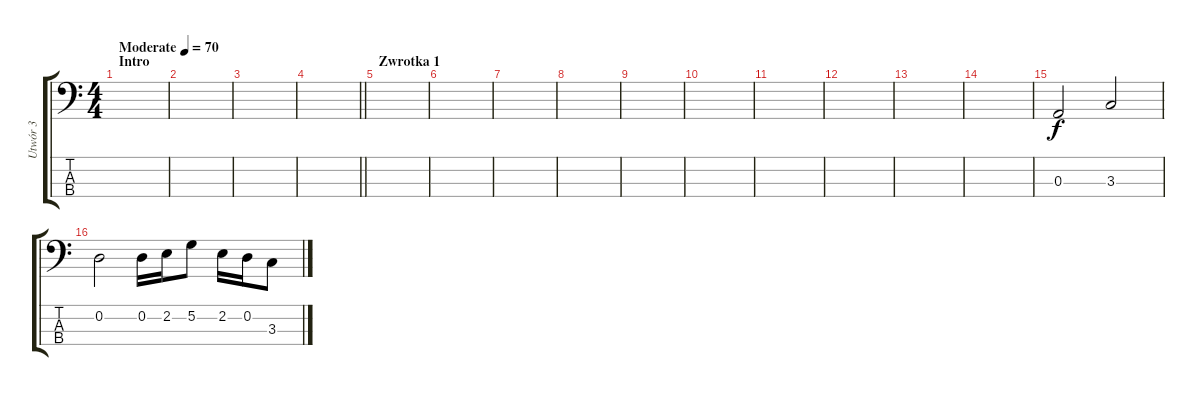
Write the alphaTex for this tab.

\track ("Utwór 3" "Utwór 3") {instrument electricbassfinger}
\staff {score tabs}
\tuning (G2 D2 A1 E1) {hide}
\ts (4 4)
\section ("" "Intro")
\tempo (70 "Moderate")
\clef f4
\ks c
|
|
|
\barLineRight lightlight
|
\section ("" "Zwrotka 1")
|
|
|
|
|
|
|
|
|
|
0.3.2 3.3.2 |
0.2.2 0.2.16 2.2.16 5.2.8 2.2.16 0.2.16 3.3.8
